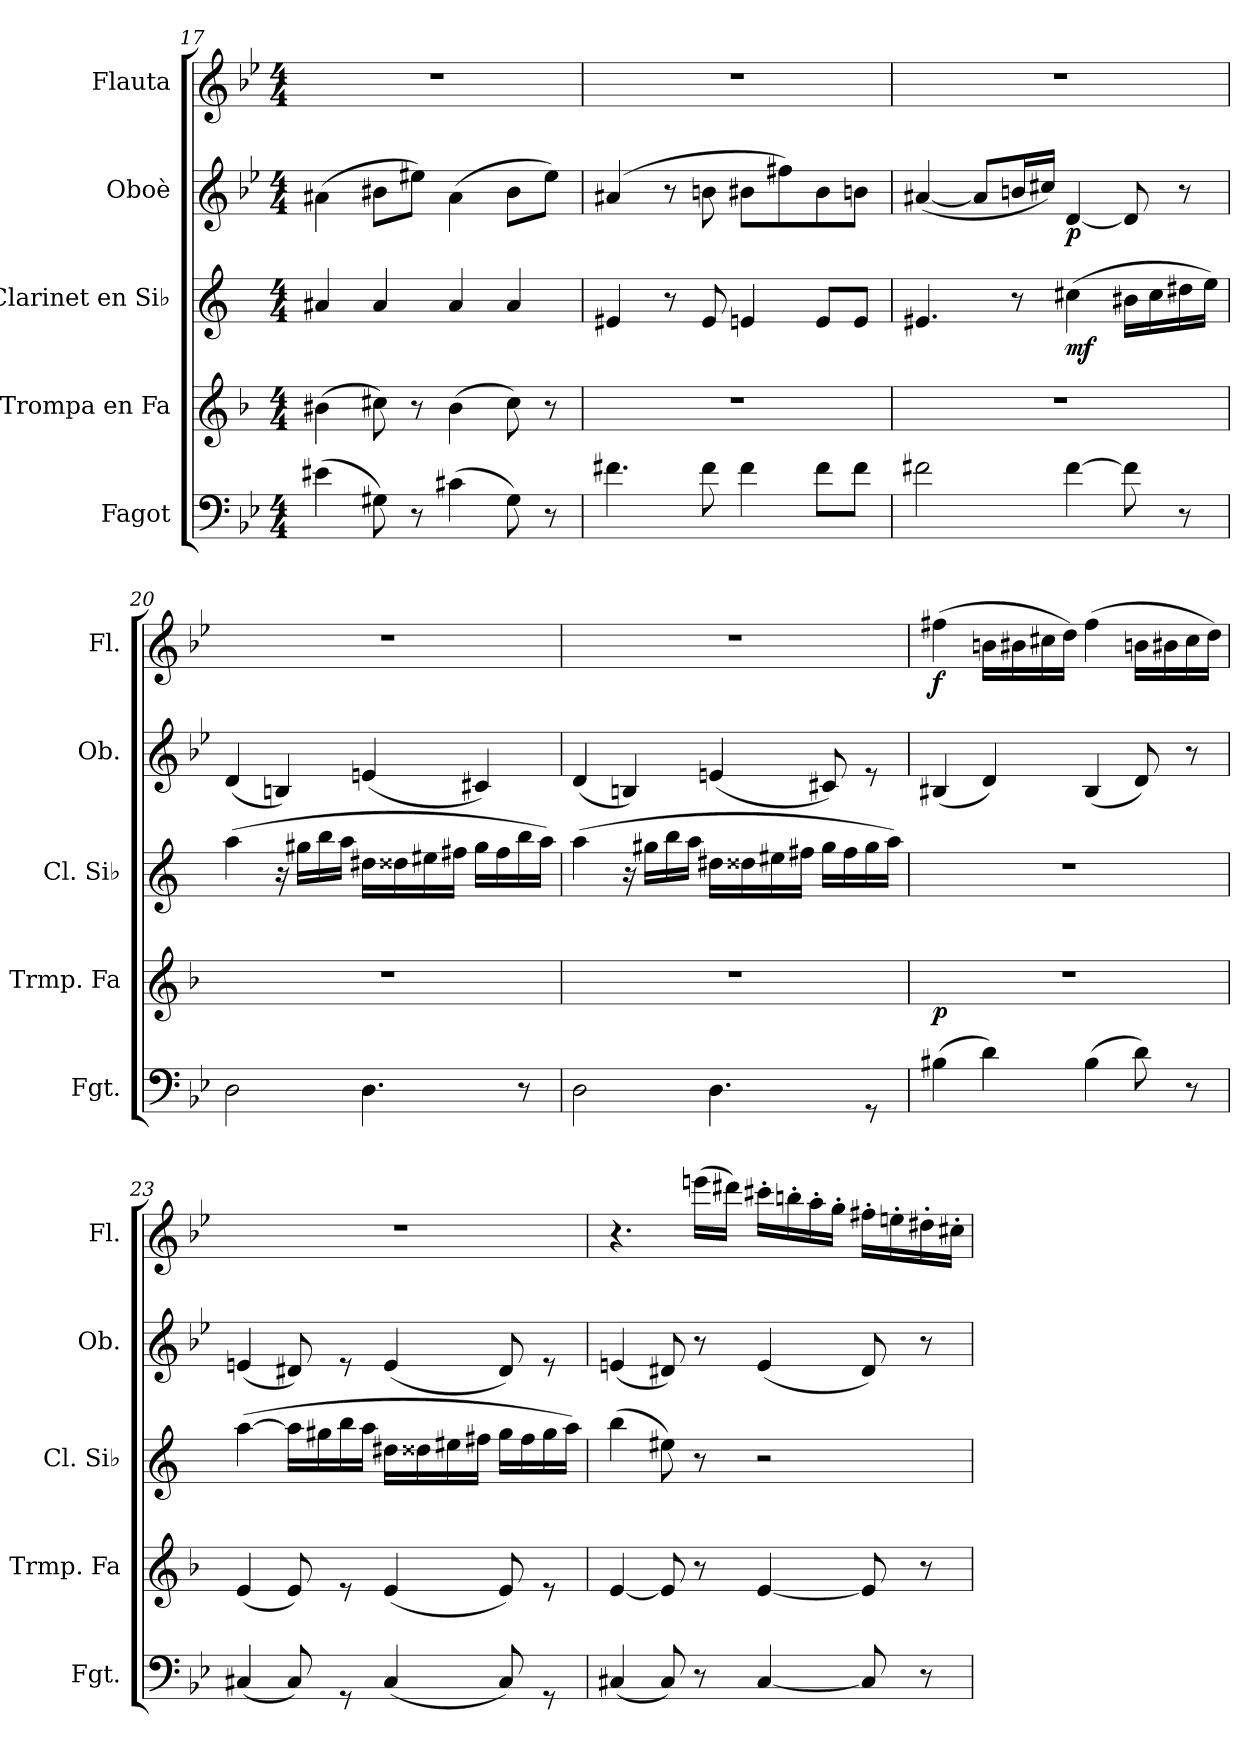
**kern	**kern	**dynam	**kern	**dynam	**kern	**dynam	**kern	**dynam
*part5	*part4	*part4	*part3	*part3	*part2	*part2	*part1	*part1
*staff5	*staff4	*staff4	*staff3	*staff3	*staff2	*staff2	*staff1	*staff1
*I"Fagot	*I"Trompa en Fa	*	*I"Clarinet en Si♭	*	*I"Oboè	*	*I"Flauta	*
*I'Fgt.	*I'Trmp. Fa	*	*I'Cl. Si♭	*	*I'Ob.	*	*I'Fl.	*
!!LO:PB:g=z
*clefF4	*clefG2	*	*clefG2	*	*clefG2	*	*clefG2	*
*	*ITrd4c7	*	*ITrd1c2	*	*	*	*	*
*k[b-e-]	*k[b-e-]	*	*k[b-e-]	*	*k[b-e-]	*	*k[b-e-]	*
*M4/4	*M4/4	*	*M4/4	*	*M4/4	*	*M4/4	*
=17	=17	=17	=17	=17	=17	=17	=17	=17
(4e#X\	(4e#X\	.	4g#X/	.	(4a#X\	.	1r	.
8G#X\)	8f#X\)	.	4g#/	.	8b#X\L	.	.	.
8r	8r	.	.	.	8ee#X\J)	.	.	.
(4c#X\	(4e#\	.	4g#/	.	(4a#\	.	.	.
8G#\)	8f#\)	.	4g#/	.	8b#\L	.	.	.
8r	8r	.	.	.	8ee#\J)	.	.	.
=18	=18	=18	=18	=18	=18	=18	=18	=18
4.f#X\	1r	.	4d#X/	.	(4a#X/	.	1r	.
.	.	.	8r	.	8r	.	.	.
8f#\	.	.	8d#/	.	8bn\	.	.	.
4f#\	.	.	4dn/	.	8b#X\L	.	.	.
.	.	.	.	.	8ff#X\)	.	.	.
8f#\L	.	.	8d/L	.	8b#\	.	.	.
8f#\J	.	.	8d/J	.	8bn\J	.	.	.
=19	=19	=19	=19	=19	=19	=19	=19	=19
2f#X\	1r	.	4.d#X/	.	([4a#X/	.	1r	.
.	.	.	.	.	8a#/L]	.	.	.
.	.	.	8r	.	16bn/L	.	.	.
.	.	.	.	.	16cc#X/JJ)	.	.	.
!	!	!	!	!LO:DY:b	!	!LO:DY:b	!	!
[4f#\	.	.	(4bn\	mf	[4d/	p	.	.
8f#\]	.	.	16a#X\LL	.	8d/]	.	.	.
.	.	.	16b\	.	.	.	.	.
8r	.	.	16cc#X\	.	8r	.	.	.
.	.	.	16dd\JJ)	.	.	.	.	.
!!LO:LB:g=z
=20	=20	=20	=20	=20	=20	=20	=20	=20
2D\	1r	.	(4gg\	.	(4d/	.	1r	.
.	.	.	16r	.	4Bn/)	.	.	.
.	.	.	16ff#X\LL	.	.	.	.	.
.	.	.	16aa\	.	.	.	.	.
.	.	.	16gg\JJ	.	.	.	.	.
4.D\	.	.	16cc#X\LL	.	(4en/	.	.	.
.	.	.	16cc##X\	.	.	.	.	.
.	.	.	16dd#X\	.	.	.	.	.
.	.	.	16een\JJ	.	.	.	.	.
.	.	.	16ff#\LL	.	4c#X/)	.	.	.
.	.	.	16ee\	.	.	.	.	.
8r	.	.	16aa\	.	.	.	.	.
.	.	.	16gg\JJ)	.	.	.	.	.
=21	=21	=21	=21	=21	=21	=21	=21	=21
2D\	1r	.	(4gg\	.	(4d/	.	1r	.
.	.	.	16r	.	4Bn/)	.	.	.
.	.	.	16ff#X\LL	.	.	.	.	.
.	.	.	16aa\	.	.	.	.	.
.	.	.	16gg\JJ	.	.	.	.	.
4.D\	.	.	16cc#X\LL	.	(4en/	.	.	.
.	.	.	16cc##X\	.	.	.	.	.
.	.	.	16dd#X\	.	.	.	.	.
.	.	.	16een\JJ	.	.	.	.	.
.	.	.	16ff#\LL	.	8c#X/)	.	.	.
.	.	.	16ee\	.	.	.	.	.
8rGG	.	.	16ff#\	.	8re	.	.	.
.	.	.	16gg\JJ)	.	.	.	.	.
!!LO:LB:g=z
=22	=22	=22	=22	=22	=22	=22	=22	=22
!	!	!LO:DY:b	!	!	!	!	!	!LO:DY:b
(4B#X\	1r	p	1r	.	(4B#X/	.	(4ff#X\	f
4d\)	.	.	.	.	4d/)	.	16bn\LL	.
.	.	.	.	.	.	.	16b#X\	.
.	.	.	.	.	.	.	16cc#X\	.
.	.	.	.	.	.	.	16dd\JJ)	.
(4B#\	.	.	.	.	(4B#/	.	(4ff#\	.
8d\)	.	.	.	.	8d/)	.	16bn\LL	.
.	.	.	.	.	.	.	16b#X\	.
8r	.	.	.	.	8r	.	16cc#\	.
.	.	.	.	.	.	.	16dd\JJ)	.
=23	=23	=23	=23	=23	=23	=23	=23	=23
(4C#X/	(4A/	.	([4gg\	.	(4en/	.	1r	.
8C#/)	8A/)	.	16gg\LL]	.	8d#X/)	.	.	.
.	.	.	16ff#X\	.	.	.	.	.
8rGG	8re	.	16aa\	.	8re	.	.	.
.	.	.	16gg\JJ	.	.	.	.	.
(4C#/	(4A/	.	16cc#X\LL	.	(4e/	.	.	.
.	.	.	16cc##X\	.	.	.	.	.
.	.	.	16dd#X\	.	.	.	.	.
.	.	.	16een\JJ	.	.	.	.	.
8C#/)	8A/)	.	16ff#\LL	.	8d#/)	.	.	.
.	.	.	16ee\	.	.	.	.	.
8rGG	8re	.	16ff#\	.	8re	.	.	.
.	.	.	16gg\JJ)	.	.	.	.	.
!!LO:PB:g=z
=24	=24	=24	=24	=24	=24	=24	=24	=24
(4C#X/	[4A/	.	(4aa\	.	(4en/	.	4.r	.
8C#/)	8A/]	.	8dd#X\)	.	8d#X/)	.	.	.
8r	8r	.	8r	.	8r	.	(16eeen\LL	.
.	.	.	.	.	.	.	16ddd#X\JJ)	.
[4C#/	[4A/	.	2r	.	(4e/	.	16ccc#X'\LL	.
.	.	.	.	.	.	.	16bbn'\	.
.	.	.	.	.	.	.	16aa'\	.
.	.	.	.	.	.	.	16gg'\JJ	.
8C#/]	8A/]	.	.	.	8d#/)	.	16ff#X'\LL	.
.	.	.	.	.	.	.	16een'\	.
8r	8r	.	.	.	8r	.	16dd#X'\	.
.	.	.	.	.	.	.	16cc#X'\JJ	.
=	=	=	=	=	=	=	=	=
*-	*-	*-	*-	*-	*-	*-	*-	*-
